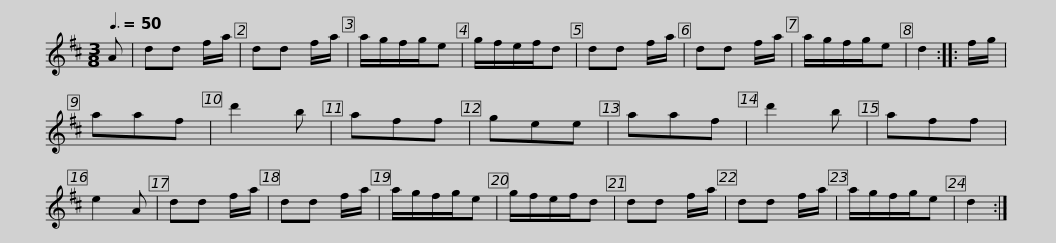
X:1
L:1/8
Q:3/8=50
M:3/8
I:linebreak $
K:D
V:1 treble
V:1
 A | dd f/a/ | dd f/a/ | a/g/f/g/e | g/f/e/f/d | %5
 dd f/a/ | dd f/a/ | a/g/f/g/e | d2 :: f/g/ | %10
 aaf |$ d'2 b | aff | gee | aaf | %15
 d'2 b | aff | e2 A | dd f/a/ | dd f/a/ | %20
 a/g/f/g/e | g/f/e/f/d | dd f/a/ |$ dd f/a/ | a/g/f/g/e | %25
 d2 :| %26
